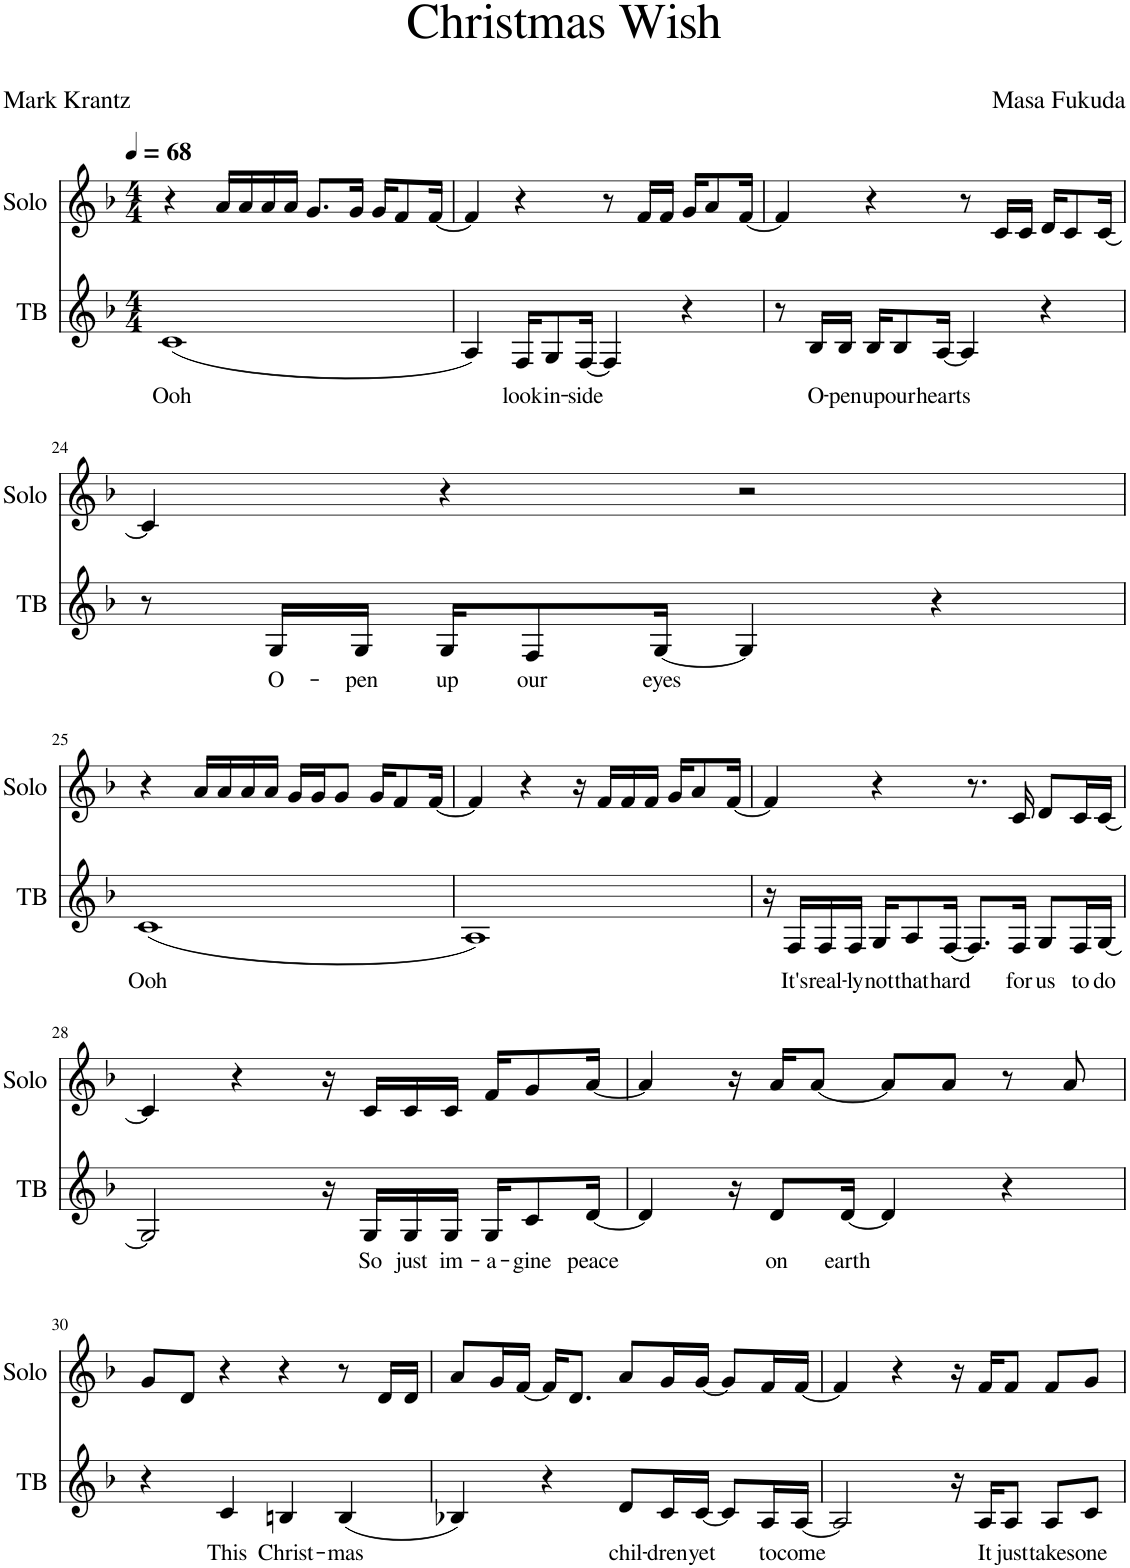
**kern	**text	**kern
*part2	*part2	*part1
*staff2	*staff2	*staff1
*I"TB	*	*I"Solo
*I'TB	*	*I'Solo
*clefG2	*	*clefG2
*k[b-]	*	*k[b-]
*M4/4	*	*M4/4
*MM68	*	*MM68
=21	=21	=21
!	!LO:LY:b	!
(1c	Ooh	4r
.	.	16a/LL
.	.	16a/
.	.	16a/
.	.	16a/JJ
.	.	8.g/L
.	.	16g/Jk
.	.	16g/KL
.	.	8f/
.	.	[16f/Jk
=22	=22	=22
4A/)	.	4f/]
!	!LO:LY:b	!
16F/KL	look	4r
!	!LO:LY:b	!
8G/	in-	.
!	!LO:LY:b	!
[16F/Jk	-side	.
4F/]	.	8r
.	.	16f/LL
.	.	16f/JJ
4r	.	16g/KL
.	.	8a/
.	.	[16f/Jk
=23	=23	=23
8r	.	4f/]
!	!LO:LY:b	!
16B-/LL	O-	.
!	!LO:LY:b	!
16B-/JJ	-pen	.
!	!LO:LY:b	!
16B-/KL	up	4r
!	!LO:LY:b	!
8B-/	our	.
!	!LO:LY:b	!
[16A/Jk	hearts	.
4A/]	.	8r
.	.	16c/LL
.	.	16c/JJ
4r	.	16d/KL
.	.	8c/
.	.	[16c/Jk
!!LO:LB:g=z
=24	=24	=24
8r	.	4c/]
!	!LO:LY:b	!
16G/LL	O-	.
!	!LO:LY:b	!
16G/JJ	-pen	.
!	!LO:LY:b	!
16G/KL	up	4r
!	!LO:LY:b	!
8F/	our	.
!	!LO:LY:b	!
[16G/Jk	eyes	.
4G/]	.	2r
4r	.	.
!!LO:LB:g=z
=25	=25	=25
!	!LO:LY:b	!
(1c	Ooh	4r
.	.	16a/LL
.	.	16a/
.	.	16a/
.	.	16a/JJ
.	.	16g/LL
.	.	16g/J
.	.	8g/J
.	.	16g/KL
.	.	8f/
.	.	[16f/Jk
=26	=26	=26
1A)	.	4f/]
.	.	4r
.	.	16r
.	.	16f/LL
.	.	16f/
.	.	16f/JJ
.	.	16g/KL
.	.	8a/
.	.	[16f/Jk
=27	=27	=27
16r	.	4f/]
!	!LO:LY:b	!
16F/LL	It's	.
!	!LO:LY:b	!
16F/	real-	.
!	!LO:LY:b	!
16F/JJ	-ly	.
!	!LO:LY:b	!
16G/KL	not	4r
!	!LO:LY:b	!
8A/	that	.
!	!LO:LY:b	!
[16F/Jk	hard	.
8.F/L]	.	8.r
!	!LO:LY:b	!
16F/Jk	for	16c/
!	!LO:LY:b	!
8G/L	us	8d/L
!	!LO:LY:b	!
16F/L	to	16c/L
!	!LO:LY:b	!
[16G/JJ	do	[16c/JJ
!!LO:LB:g=z
=28	=28	=28
2G/]	.	4c/]
.	.	4r
16r	.	16r
!	!LO:LY:b	!
16G/LL	So	16c/LL
!	!LO:LY:b	!
16G/	just	16c/
!	!LO:LY:b	!
16G/JJ	im-	16c/JJ
!	!LO:LY:b	!
16G/KL	-a-	16f/KL
!	!LO:LY:b	!
8c/	-gine	8g/
!	!LO:LY:b	!
[16d/Jk	peace	[16a/Jk
=29	=29	=29
4d/]	.	4a/]
16r	.	16r
!	!LO:LY:b	!
8d/L	on	16a/KL
.	.	[8a/J
!	!LO:LY:b	!
[16d/Jk	earth	.
4d/]	.	8a/L]
.	.	8a/J
4r	.	8r
.	.	8a/
!!LO:LB:g=z
=30	=30	=30
4r	.	8g/L
.	.	8d/J
!	!LO:LY:b	!
4c/	This	4r
!	!LO:LY:b	!
4Bn/	Christ-	4r
!	!LO:LY:b	!
(4B/	-mas	8r
.	.	16d/LL
.	.	16d/JJ
=31	=31	=31
4B-X/)	.	8a/L
.	.	16g/L
.	.	[16f/JJ
4r	.	16f/KL]
.	.	8.d/J
!	!LO:LY:b	!
8d/L	chil-	8a/L
!	!LO:LY:b	!
16c/L	-dren	16g/L
!	!LO:LY:b	!
[16c/JJ	yet	[16g/JJ
8c/L]	.	8g/L]
!	!LO:LY:b	!
16A/L	to	16f/L
!	!LO:LY:b	!
[16A/JJ	come	[16f/JJ
=32	=32	=32
2A/]	.	4f/]
.	.	4r
16r	.	16r
!	!LO:LY:b	!
16A/KL	It	16f/KL
!	!LO:LY:b	!
8A/J	just	8f/J
!	!LO:LY:b	!
8A/L	takes	8f/L
!	!LO:LY:b	!
8c/J	one	8g/J
=	=	=
*-	*-	*-
